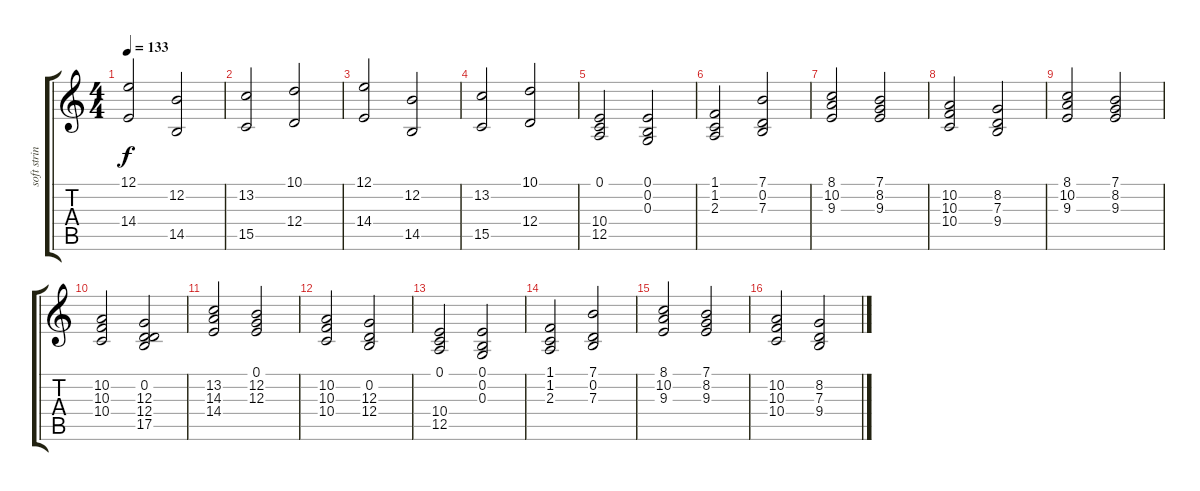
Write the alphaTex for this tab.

\track ("soft strings" "soft strin") {instrument synthstrings2}
\staff {score tabs}
\tuning (E4 B3 G3 D3 A2 E2) {hide}
\ts (4 4)
\tempo 133
\clef g2
\ks c
(12.1 14.4).2{dy f} (12.2 14.5).2 |
(13.2 15.5).2 (10.1 12.4).2 |
(12.1 14.4).2 (12.2 14.5).2 |
(13.2 15.5).2 (10.1 12.4).2 |
(0.1 10.4 12.5).2 (0.1 0.2 0.3).2 |
(1.1 1.2 2.3).2 (7.1 0.2 7.3).2 |
(8.1 10.2 9.3).2 (7.1 8.2 9.3).2 |
(10.2 10.3 10.4).2 (8.2 7.3 9.4).2 |
(8.1 10.2 9.3).2 (7.1 8.2 9.3).2 |
(10.2 10.3 10.4).2 (0.2 12.3 12.4 17.5).2 |
(13.2 14.3 14.4).2 (0.1 12.2 12.3).2 |
(10.2 10.3 10.4).2 (0.2 12.3 12.4).2 |
(0.1 10.4 12.5).2 (0.1 0.2 0.3).2 |
(1.1 1.2 2.3).2 (7.1 0.2 7.3).2 |
(8.1 10.2 9.3).2 (7.1 8.2 9.3).2 |
(10.2 10.3 10.4).2 (8.2 7.3 9.4).2
